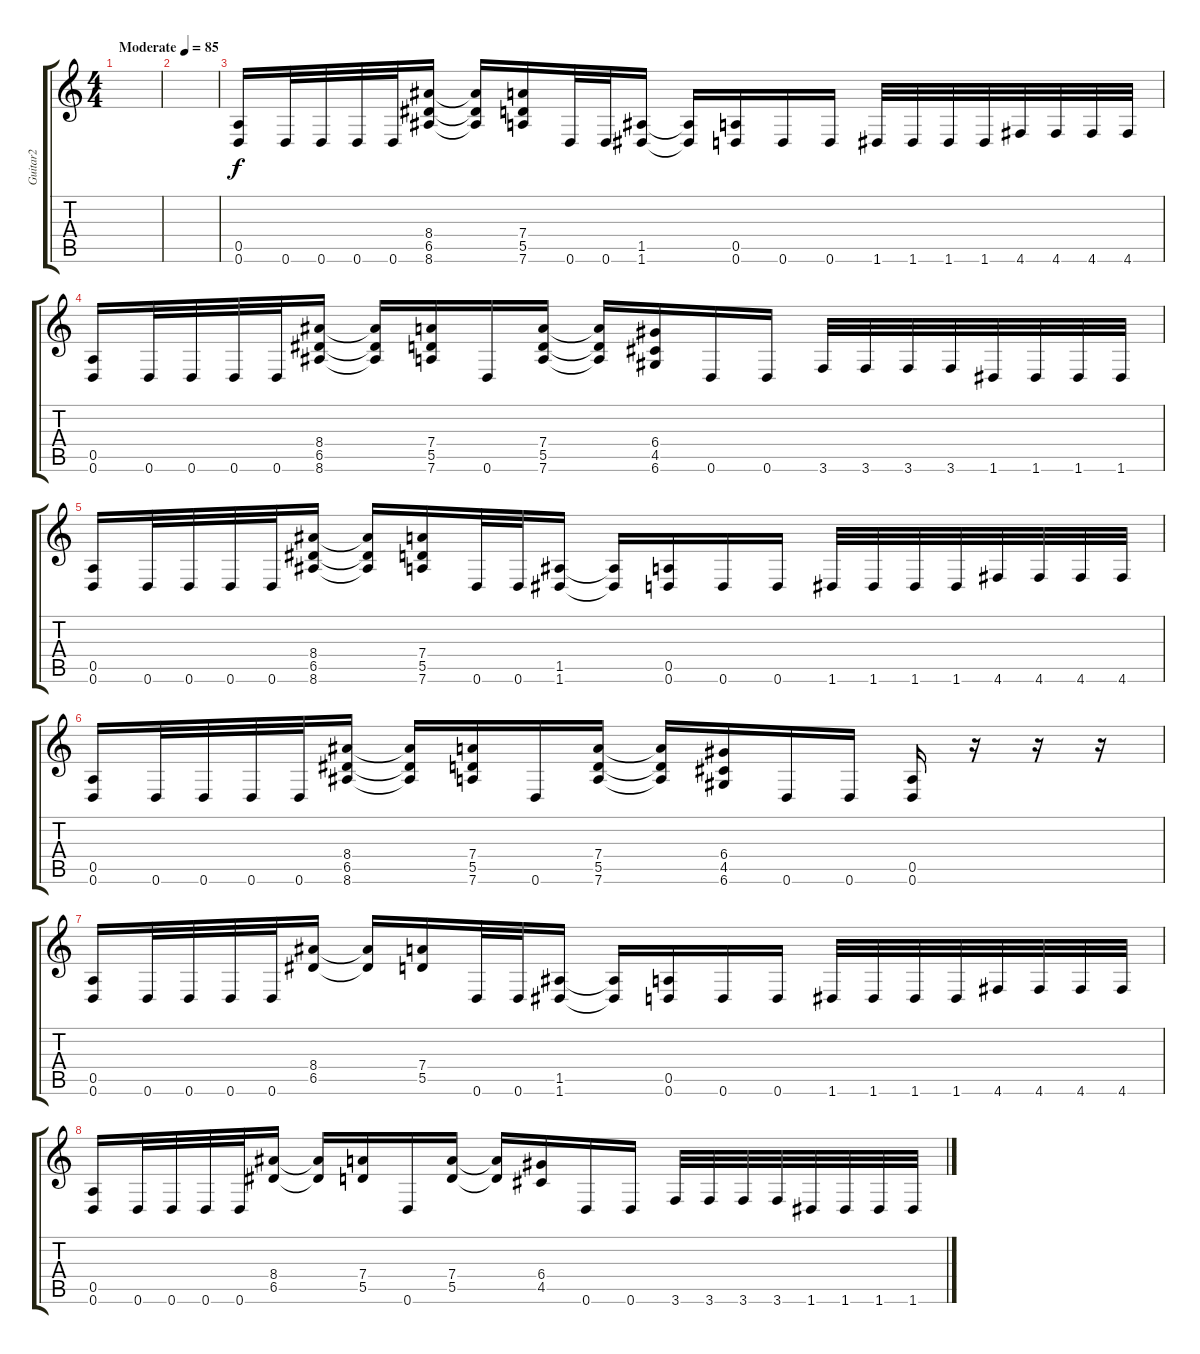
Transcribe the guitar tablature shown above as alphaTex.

\track ("Guitar2" "Guitar2") {instrument distortionguitar}
\staff {score tabs}
\tuning (E4 B3 G3 D3 A2 D2) {hide}
\ts (4 4)
\tempo (85 "Moderate")
\clef g2
\ks c
|
|
(0.5 0.6).16 0.6.32 0.6.32 0.6.32 0.6.32 (8.4 6.5 8.6).16 (8.4{t} 6.5{t} 8.6{t}).16 (7.4 5.5 7.6).16 0.6.32 0.6.32 (1.5 1.6).16 (1.5{t} 1.6{t}).16 (0.5 0.6).16 0.6.16 0.6.16 1.6.32 1.6.32 1.6.32 1.6.32 4.6.32 4.6.32 4.6.32 4.6.32 |
(0.5 0.6).16 0.6.32 0.6.32 0.6.32 0.6.32 (8.4 6.5 8.6).16 (8.4{t} 6.5{t} 8.6{t}).16 (7.4 5.5 7.6).16 0.6.16 (7.4 5.5 7.6).16 (7.4{t} 5.5{t} 7.6{t}).16 (6.4 4.5 6.6).16 0.6.16 0.6.16 3.6.32 3.6.32 3.6.32 3.6.32 1.6.32 1.6.32 1.6.32 1.6.32 |
(0.5 0.6).16 0.6.32 0.6.32 0.6.32 0.6.32 (8.4 6.5 8.6).16 (8.4{t} 6.5{t} 8.6{t}).16 (7.4 5.5 7.6).16 0.6.32 0.6.32 (1.5 1.6).16 (1.5{t} 1.6{t}).16 (0.5 0.6).16 0.6.16 0.6.16 1.6.32 1.6.32 1.6.32 1.6.32 4.6.32 4.6.32 4.6.32 4.6.32 |
(0.5 0.6).16 0.6.32 0.6.32 0.6.32 0.6.32 (8.4 6.5 8.6).16 (8.4{t} 6.5{t} 8.6{t}).16 (7.4 5.5 7.6).16 0.6.16 (7.4 5.5 7.6).16 (7.4{t} 5.5{t} 7.6{t}).16 (6.4 4.5 6.6).16 0.6.16 0.6.16 (0.5 0.6).16 r.16 r.16 r.16 |
(0.5 0.6).16 0.6.32 0.6.32 0.6.32 0.6.32 (8.4 6.5).16 (8.4{t} 6.5{t}).16 (7.4 5.5).16 0.6.32 0.6.32 (1.5 1.6).16 (1.5{t} 1.6{t}).16 (0.5 0.6).16 0.6.16 0.6.16 1.6.32 1.6.32 1.6.32 1.6.32 4.6.32 4.6.32 4.6.32 4.6.32 |
(0.5 0.6).16 0.6.32 0.6.32 0.6.32 0.6.32 (8.4 6.5).16 (8.4{t} 6.5{t}).16 (7.4 5.5).16 0.6.16 (7.4 5.5).16 (7.4{t} 5.5{t}).16 (6.4 4.5).16 0.6.16 0.6.16 3.6.32 3.6.32 3.6.32 3.6.32 1.6.32 1.6.32 1.6.32 1.6.32
